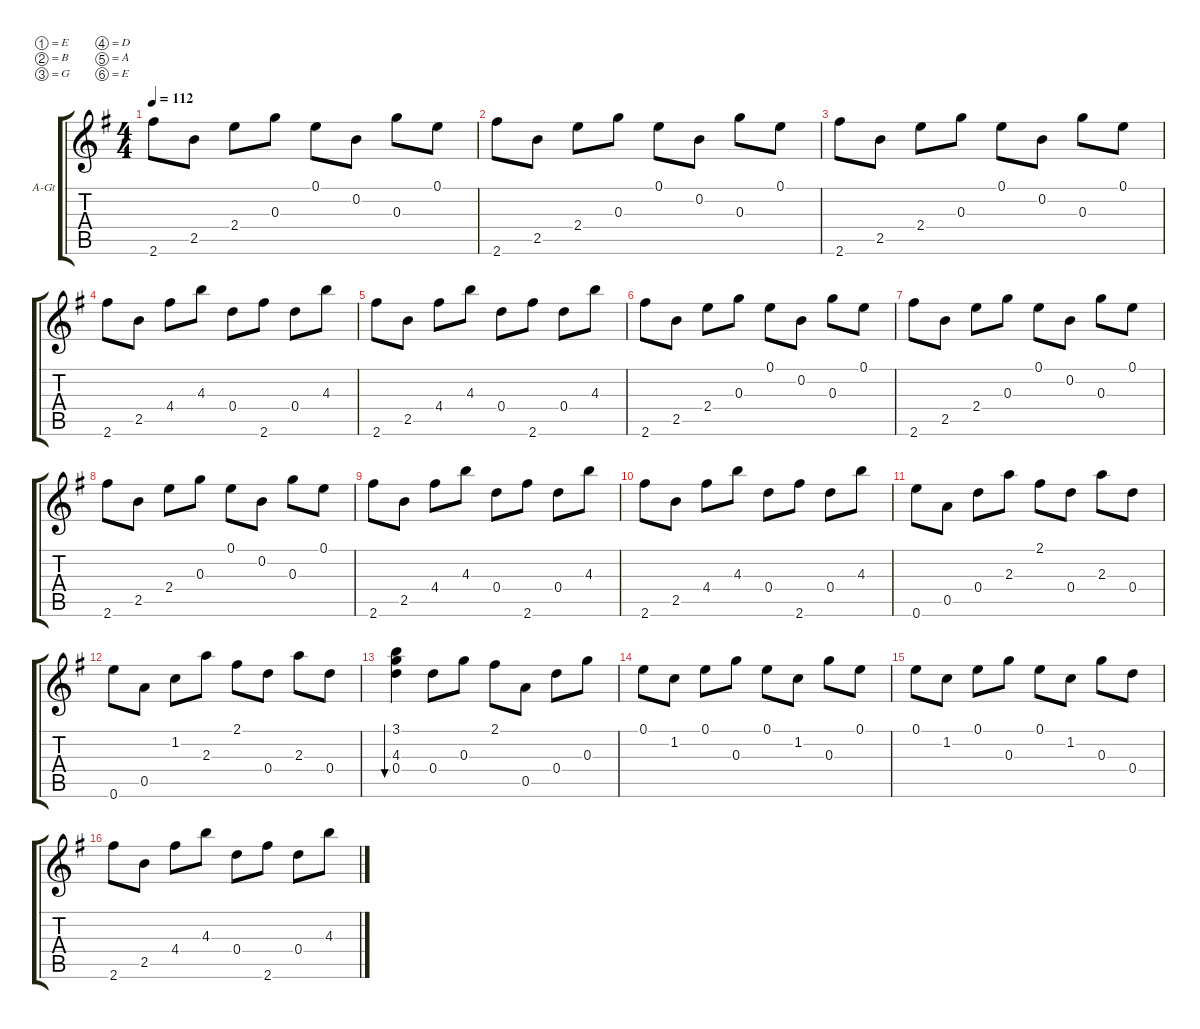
\hideDynamics
\bracketExtendMode groupsimilarinstruments
\firstSystemTrackNameOrientation horizontal
\otherSystemsTrackNameOrientation horizontal
\track ("A.Guitar 1" "A-Gt") {multiBarRest instrument acousticguitarsteel}
\staff {score tabs}
\tuning (E4 B3 G4 D4 A3 E4)
\ts (4 4)
\tempo 112
\clef g2
\ks g
2.6.8{dy f} 2.5.8 2.4.8 0.3.8 0.1.8 0.2.8 0.3.8 0.1.8 |
2.6.8 2.5.8 2.4.8 0.3.8 0.1.8 0.2.8 0.3.8 0.1.8 |
2.6.8 2.5.8 2.4.8 0.3.8 0.1.8 0.2.8 0.3.8 0.1.8 |
2.6.8 2.5.8 4.4.8 4.3.8 0.4.8 2.6.8 0.4.8 4.3.8 |
2.6.8 2.5.8 4.4.8 4.3.8 0.4.8 2.6.8 0.4.8 4.3.8 |
2.6.8 2.5.8 2.4.8 0.3.8 0.1.8 0.2.8 0.3.8 0.1.8 |
2.6.8 2.5.8 2.4.8 0.3.8 0.1.8 0.2.8 0.3.8 0.1.8 |
2.6.8 2.5.8 2.4.8 0.3.8 0.1.8 0.2.8 0.3.8 0.1.8 |
2.6.8 2.5.8 4.4.8 4.3.8 0.4.8 2.6.8 0.4.8 4.3.8 |
2.6.8 2.5.8 4.4.8 4.3.8 0.4.8 2.6.8 0.4.8 4.3.8 |
0.6.8 0.5.8 0.4.8 2.3.8 2.1.8 0.4.8 2.3.8 0.4.8 |
0.6.8 0.5.8 1.2.8 2.3.8 2.1.8 0.4.8 2.3.8 0.4.8 |
(3.1 4.3 0.4).4{bu 240} 0.4.8 0.3.8 2.1.8 0.5.8 0.4.8 0.3.8 |
0.1.8 1.2.8 0.1.8 0.3.8 0.1.8 1.2.8 0.3.8 0.1.8 |
0.1.8 1.2.8 0.1.8 0.3.8 0.1.8 1.2.8 0.3.8 0.4.8 |
2.6.8 2.5.8 4.4.8 4.3.8 0.4.8 2.6.8 0.4.8 4.3.8
